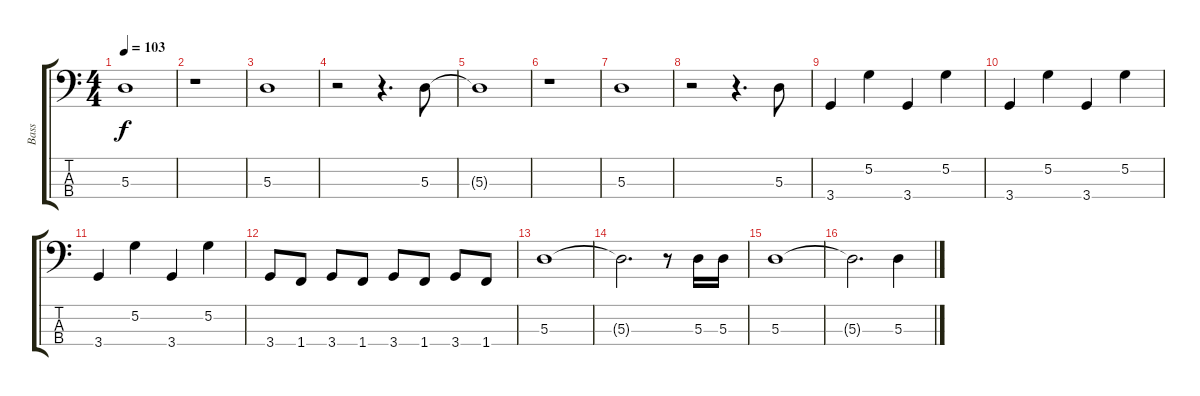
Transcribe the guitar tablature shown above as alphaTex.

\track ("Bass" "Bass") {instrument electricbassfinger}
\staff {score tabs}
\tuning (G2 D2 A1 E1) {hide}
\ts (4 4)
\tempo 103
\clef f4
\ks c
5.3{t}.1{dy f} |
r.1 |
5.3.1 |
r.2 r.4{d} 5.3.8 |
5.3{t}.1 |
r.1 |
5.3.1 |
r.2 r.4{d} 5.3.8 |
3.4.4 5.2.4 3.4.4 5.2.4 |
3.4.4 5.2.4 3.4.4 5.2.4 |
3.4.4 5.2.4 3.4.4 5.2.4 |
3.4.8 1.4.8 3.4.8 1.4.8 3.4.8 1.4.8 3.4.8 1.4.8 |
5.3.1 |
5.3{t}.2{d} r.8 5.3.16 5.3.16 |
5.3.1 |
5.3{t}.2{d} 5.3.4
